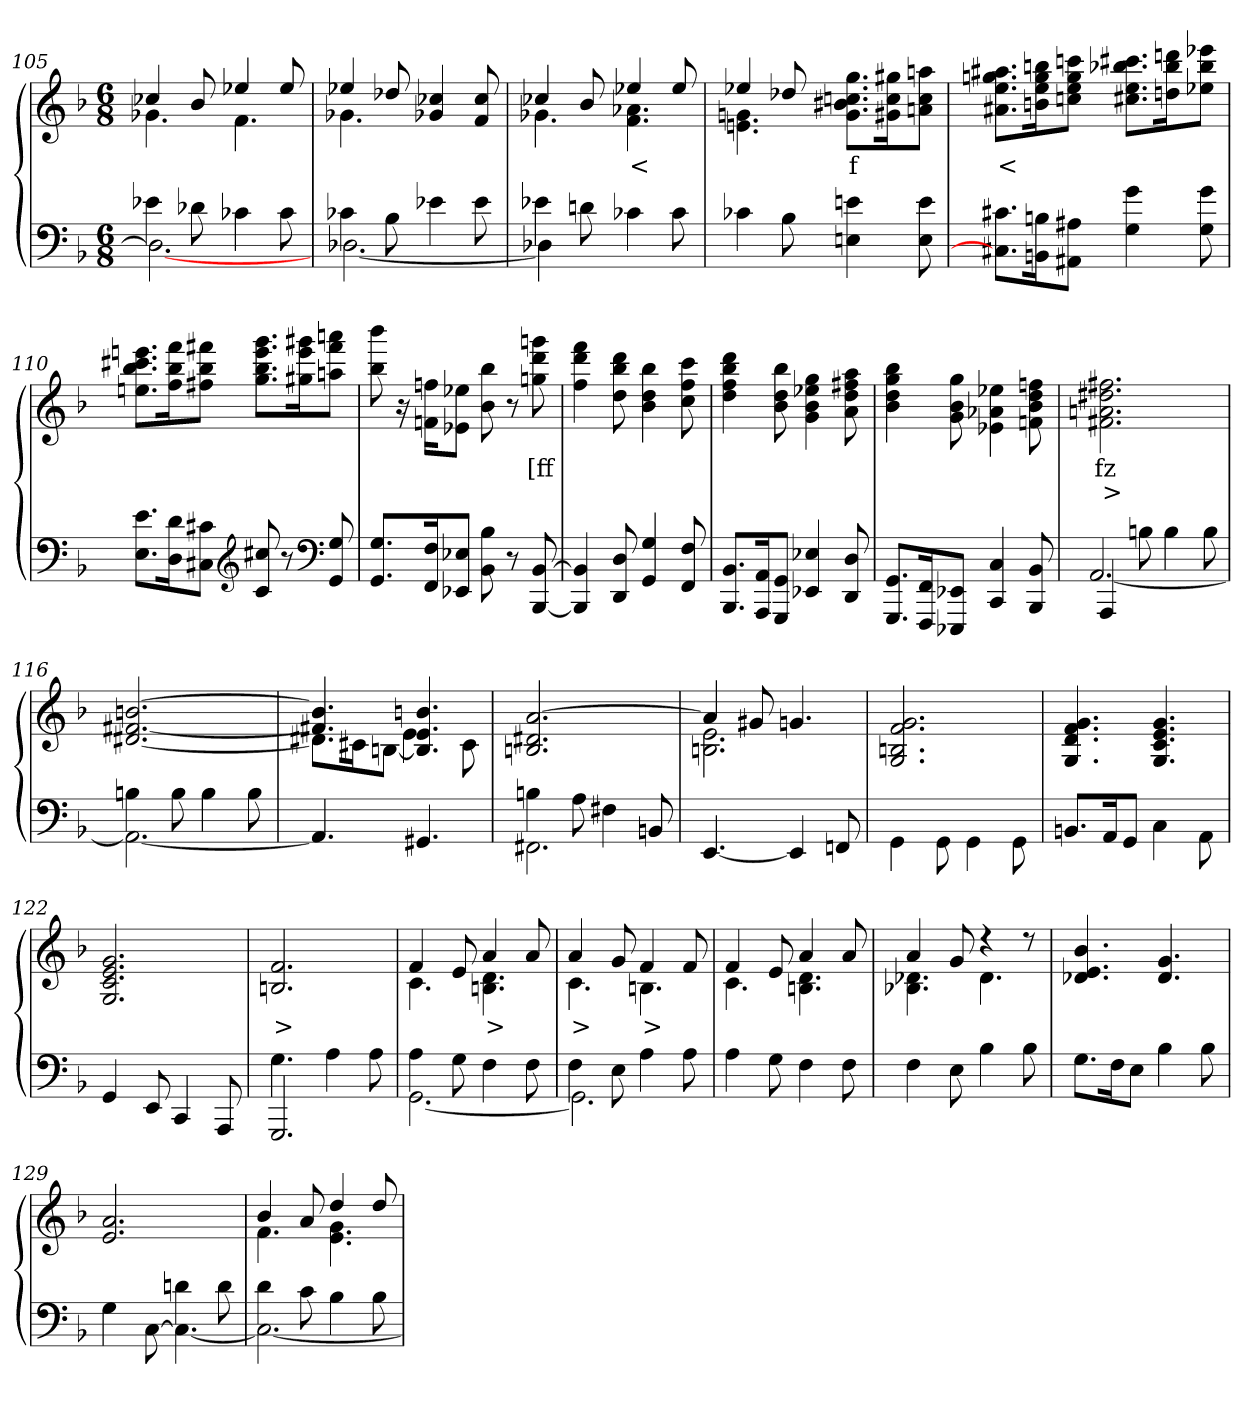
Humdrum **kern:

**kern	**kern	**text	**text
*part2	*part1	*part1	*part1
*staff2	*staff1	*staff1	*staff1
*clefF4	*clefG2	*	*
*k[b-]	*k[b-]	*	*
*M6/8	*M6/8	*	*
=105	=105	=105	=105
*^	*^	*	*
4e-X\	2.D-_	4cc-X	4.g-X	.	.
8d-X\	.	8b-	.	.	.
4c-X\	.	4ee-X	4.f	.	.
8c-\	.	8ee-	.	.	.
=106	=106	=106	=106	=106	=106
4c-X\	[2.D-X	4ee-X	4.g-	.	.
8B-\	.	8dd-X	.	.	.
4e-X\	.	4cc-X 4g-X	4.ryy	.	.
8e-\	.	8cc- 8f	.	.	.
=107	=107	=107	=107	=107	=107
4e-X\	4D-X]	4cc-X	4.g-X	.	.
8dn\	2ryy	8b-	.	.	.
4c-X\	.	4ee-X	4.a-X 4.f	<	.
8c-\	.	8ee-	.	.	.
*v	*v	*	*	*	*
=108	=108	=108	=108	=108
4c-X	4ee-X	4.gn 4.en	.	.
8B-	8dd-X	.	.	.
4en 4En	4.ryy	8.gg 8.ccn 8.b#X 8.gL	f	.
.	.	16gg#X 16cc 16g#X	.	.
8e 8E	.	8aan 8cc 8anJ	.	.
*	*v	*v	*	*
=109	=109	=109	=109
8.c#X 8.C#X]L	8.aa#X 8.ggn 8.ee 8.a#XL	<	.
16Bn 16BBn	16bbn 16gg 16ee 16bn	.	.
8A#X 8AA#XJ	8cccn 8gg 8ee 8ccnJ	.	.
4g 4G	8.ccc#X 8.bb-X 8.ee 8.cc#XL	.	.
.	16dddn 16bb- 16ddn	.	.
8g 8G	8eee-X 8bb- 8ee-XJ	.	.
=110	=110	=110	=110
8.e 8.EL	8.eeen 8.ccc#X 8.bb- 8.eenL	.	.
16d 16D	16fff 16bb- 16ff	.	.
8c#X 8C#XJ	8fff#X 8bb- 8ff#XJ	.	.
*clefG2	*	*	*
8cc# 8c#	8.ggg 8.eee 8.bb- 8.ggL	.	.
8r	.	.	.
.	16ggg#X 16eee 16gg#X	.	.
*clefF4	*	*	*
8G 8GG	8aaan 8fff# 8aanJ	.	.
=111	=111	=111	=111
8.G 8.GGL	8bbb- 8bb-	.	.
.	16r	.	.
16F 16FF	16ffn 16fnKL	.	.
8E-X 8EE-XJ	8ee-X 8e-XJ	.	.
8B- 8BB-	8bb- 8b-	.	.
8r	8r	.	.
[8BB- [8BBB-	8gggn 8ddd 8ggn	[ff	.
=112	=112	=112	=112
4BB-] 4BBB-]	4fff 4ddd 4ff	.	.
8D 8DD	8ddd 8bb- 8dd	.	.
4G 4GG	4bb- 4dd 4b-	.	.
8F 8FF	8ccc 8ff 8cc	.	.
=113	=113	=113	=113
8.BB- 8.BBB-L	4ddd 4bb- 4ff 4dd	.	.
16AA 16AAA	.	.	.
8GG 8GGGJ	8bb- 8dd 8b-	.	.
4E-X 4EE-X	4gg 4ee-X 4b- 4g	.	.
8D 8DD	8aa 8ff#X 8dd 8a	.	.
=114	=114	=114	=114
8.GG 8.GGGL	4bb- 4gg 4dd 4b-	.	.
16FF 16FFF	.	.	.
8EE-X 8EEE-XJ	8gg 8b- 8g	.	.
4C 4CC	4ee-X\ 4a-X\ 4e-X\	.	.
8BB- 8BBB-	8ffn 8dd 8b- 8fn	.	.
=115	=115	=115	=115
*^	*	*	*
4AAA/	[2.AA/	2.ff#X 2.dd#X 2.an 2.f#X	fz	>
8Bn\	.	.	.	.
4B\	.	.	.	.
8B\	.	.	.	.
=116	=116	=116	=116	=116
4Bn\	2.AA_	[2.bn [2.f#X [2.d#X	.	.
8B\	.	.	.	.
4B\	.	.	.	.
8B\	.	.	.	.
*v	*v	*	*	*
=117	=117	=117	=117
*	*^	*	*
4.AA/]	4.bn] 4.f#X]	8.d#XL]	.	.
.	.	16c#X	.	.
.	.	[8BnJ	.	.
4.GG#X/	4.b 4.e 4.Bn]	4e	.	.
.	.	8c#	.	.
*	*v	*v	*	*
=118	=118	=118	=118
*^	*	*	*
4Bn\	2.FF#	[2.a 2.d#X 2.Bn	.	.
8A\	.	.	.	.
4F#X\	.	.	.	.
8BBn/	.	.	.	.
*v	*v	*	*	*
=119	=119	=119	=119
*	*^	*	*
[4.EE/	4a]	2.e 2.Bn	.	.
.	8g#X	.	.	.
4EE/]	4.gn	.	.	.
8FFn/	.	.	.	.
*	*v	*v	*	*
=120	=120	=120	=120
4GG\	2.g 2.f 2.Bn 2.G	.	.
8GG\	.	.	.
4GG\	.	.	.
8GG\	.	.	.
=121	=121	=121	=121
8.BBnL	4.g 4.f 4.d 4.G	.	.
16AA	.	.	.
8GGJ	.	.	.
4C\	4.g 4.e 4.c 4.G	.	.
8AA\	.	.	.
=122	=122	=122	=122
4GG/	2.g 2.e 2.c 2.G	.	.
8EE/	.	.	.
4CC/	.	.	.
8AAA/	.	.	.
=123	=123	=123	=123
*^	*	*	*
4.G\	2.GGG/	2.f 2.Bn	>	.
4A\	.	.	.	.
8A\	.	.	.	.
=124	=124	=124	=124	=124
*	*	*^	*	*
4A\	[2.GG	4f	4.c	.	.
8G\	.	8e	.	.	.
4F\	.	4a	4.d 4.Bn	>	.
8F\	.	8a	.	.	.
=125	=125	=125	=125	=125	=125
4F\	2.GG]	4a	4.c	>	.
8E\	.	8g	.	.	.
4A\	.	4f	4.Bn	>	.
8A\	.	8f	.	.	.
*v	*v	*	*	*	*
=126	=126	=126	=126	=126
4A	4f	4.c	.	.
8G	8e	.	.	.
4F	4a	4.d 4.Bn	.	.
8F	8a	.	.	.
=127	=127	=127	=127	=127
4F	4a	4.d-X 4.B-X	.	.
8E	8g	.	.	.
4B-	4r	4.d-	.	.
8B-	8r	.	.	.
*	*v	*v	*	*
=128	=128	=128	=128
8.GL	4.b- 4.e 4.d-X	.	.
16F	.	.	.
8EJ	.	.	.
4B-	4.g 4.d-	.	.
8B-	.	.	.
=129	=129	=129	=129
*^	*	*	*
4.ryy	4G	2.a 2.e	.	.
.	[8C\	.	.	.
4dn\	4.C_	.	.	.
8d\	.	.	.	.
=130	=130	=130	=130	=130
*	*	*^	*	*
4d\	2.C_	4b-	4.f	.	.
8c\	.	8a	.	.	.
4B-\	.	4dd	4.g 4.e	.	.
8B-\	.	8dd	.	.	.
*v	*v	*	*	*	*
*	*v	*v	*	*
=	=	=	=
*-	*-	*-	*-
